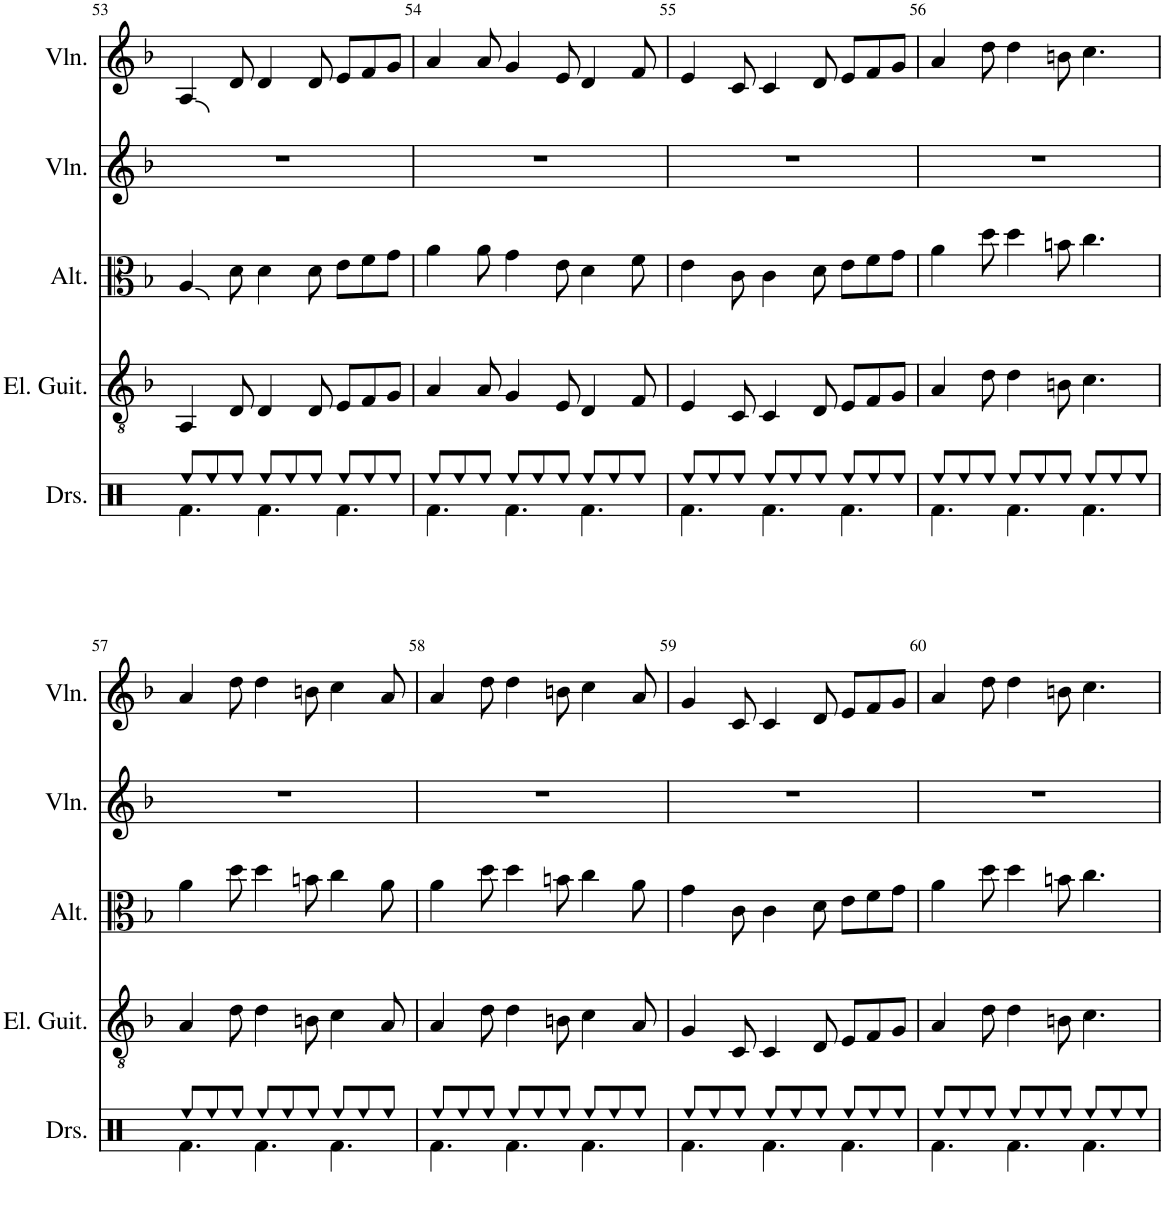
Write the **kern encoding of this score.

**kern	**kern	**kern	**kern	**kern	**kern
*part6	*part5	*part4	*part3	*part2	*part1
*staff6	*staff5	*staff4	*staff3	*staff2	*staff1
*I"Drumset	*I"Electric Guitar	*I"Electric Bass	*I"Alto	*I"Violin	*I"Violin
*I'Drs.	*I'El. Guit.	*I'El. B.	*I'Alt.	*I'Vln.	*I'Vln.
!!LO:PB:g=z
*clefX	*clefGv2	*clefF4	*clefC3	*clefG2	*clefG2
*	*	*Trd7c12	*	*	*
*k[]	*k[b-]	*k[b-]	*k[b-]	*k[b-]	*k[b-]
*M9/8	*M9/8	*M9/8	*M9/8	*M9/8	*M9/8
=53	=53	=53	=53	=53	=53
*^	*	*	*	*	*
8Ree/L	4.Rf\	4AA/	4.EE	4A/	8%9r	4A/
8Ree/	.	.	.	.	.	.
8Ree/J	.	8D/	.	8d\	.	8d/
8Ree/L	4.Rf\	4D/	4.AA	4d\	.	4d/
8Ree/	.	.	.	.	.	.
8Ree/J	.	8D/	.	8d\	.	8d/
8Ree/L	4.Rf\	8E/L	4.E	8e\L	.	8e/L
8Ree/	.	8F/	.	8f\	.	8f/
8Ree/J	.	8G/J	.	8g\J	.	8g/J
=54	=54	=54	=54	=54	=54	=54
8Ree/L	4.Rf\	4A/	4.AA	4a\	8%9r	4a/
8Ree/	.	.	.	.	.	.
8Ree/J	.	8A/	.	8a\	.	8a/
8Ree/L	4.Rf\	4G/	4.D	4g\	.	4g/
8Ree/	.	.	.	.	.	.
8Ree/J	.	8E/	.	8e\	.	8e/
8Ree/L	4.Rf\	4D/	4.A	4d\	.	4d/
8Ree/	.	.	.	.	.	.
8Ree/J	.	8F/	.	8f\	.	8f/
=55	=55	=55	=55	=55	=55	=55
8Ree/L	4.Rf\	4E/	4.EE	4e\	8%9r	4e/
8Ree/	.	.	.	.	.	.
8Ree/J	.	8C/	.	8c\	.	8c/
8Ree/L	4.Rf\	4C/	4.AA	4c\	.	4c/
8Ree/	.	.	.	.	.	.
8Ree/J	.	8D/	.	8d\	.	8d/
8Ree/L	4.Rf\	8E/L	4.E	8e\L	.	8e/L
8Ree/	.	8F/	.	8f\	.	8f/
8Ree/J	.	8G/J	.	8g\J	.	8g/J
=56	=56	=56	=56	=56	=56	=56
8Ree/L	4.Rf\	4A/	4.AA	4a\	8%9r	4a/
8Ree/	.	.	.	.	.	.
8Ree/J	.	8d\	.	8dd\	.	8dd\
8Ree/L	4.Rf\	4d\	4.D	4dd\	.	4dd\
8Ree/	.	.	.	.	.	.
8Ree/J	.	8Bn\	.	8bn\	.	8bn\
8Ree/L	4.Rf\	4.c\	4.C	4.cc\	.	4.cc\
8Ree/	.	.	.	.	.	.
8Ree/J	.	.	.	.	.	.
!!LO:LB:g=z
=57	=57	=57	=57	=57	=57	=57
8Ree/L	4.Rf\	4A/	4.AA	4a\	8%9r	4a/
8Ree/	.	.	.	.	.	.
8Ree/J	.	8d\	.	8dd\	.	8dd\
8Ree/L	4.Rf\	4d\	4.D	4dd\	.	4dd\
8Ree/	.	.	.	.	.	.
8Ree/J	.	8Bn\	.	8bn\	.	8bn\
8Ree/L	4.Rf\	4c\	4.C	4cc\	.	4cc\
8Ree/	.	.	.	.	.	.
8Ree/J	.	8A/	.	8a\	.	8a/
=58	=58	=58	=58	=58	=58	=58
8Ree/L	4.Rf\	4A/	4.AA	4a\	8%9r	4a/
8Ree/	.	.	.	.	.	.
8Ree/J	.	8d\	.	8dd\	.	8dd\
8Ree/L	4.Rf\	4d\	4.D	4dd\	.	4dd\
8Ree/	.	.	.	.	.	.
8Ree/J	.	8Bn\	.	8bn\	.	8bn\
8Ree/L	4.Rf\	4c\	4.C	4cc\	.	4cc\
8Ree/	.	.	.	.	.	.
8Ree/J	.	8A/	.	8a\	.	8a/
=59	=59	=59	=59	=59	=59	=59
8Ree/L	4.Rf\	4G/	4.GG	4g\	8%9r	4g/
8Ree/	.	.	.	.	.	.
8Ree/J	.	8C/	.	8c\	.	8c/
8Ree/L	4.Rf\	4C/	4.C	4c\	.	4c/
8Ree/	.	.	.	.	.	.
8Ree/J	.	8D/	.	8d\	.	8d/
8Ree/L	4.Rf\	8E/L	4.D	8e\L	.	8e/L
8Ree/	.	8F/	.	8f\	.	8f/
8Ree/J	.	8G/J	.	8g\J	.	8g/J
=60	=60	=60	=60	=60	=60	=60
8Ree/L	4.Rf\	4A/	4.AA	4a\	8%9r	4a/
8Ree/	.	.	.	.	.	.
8Ree/J	.	8d\	.	8dd\	.	8dd\
8Ree/L	4.Rf\	4d\	4.D	4dd\	.	4dd\
8Ree/	.	.	.	.	.	.
8Ree/J	.	8Bn\	.	8bn\	.	8bn\
8Ree/L	4.Rf\	4.c\	4.C	4.cc\	.	4.cc\
8Ree/	.	.	.	.	.	.
8Ree/J	.	.	.	.	.	.
*v	*v	*	*	*	*	*
=	=	=	=	=	=
*-	*-	*-	*-	*-	*-
